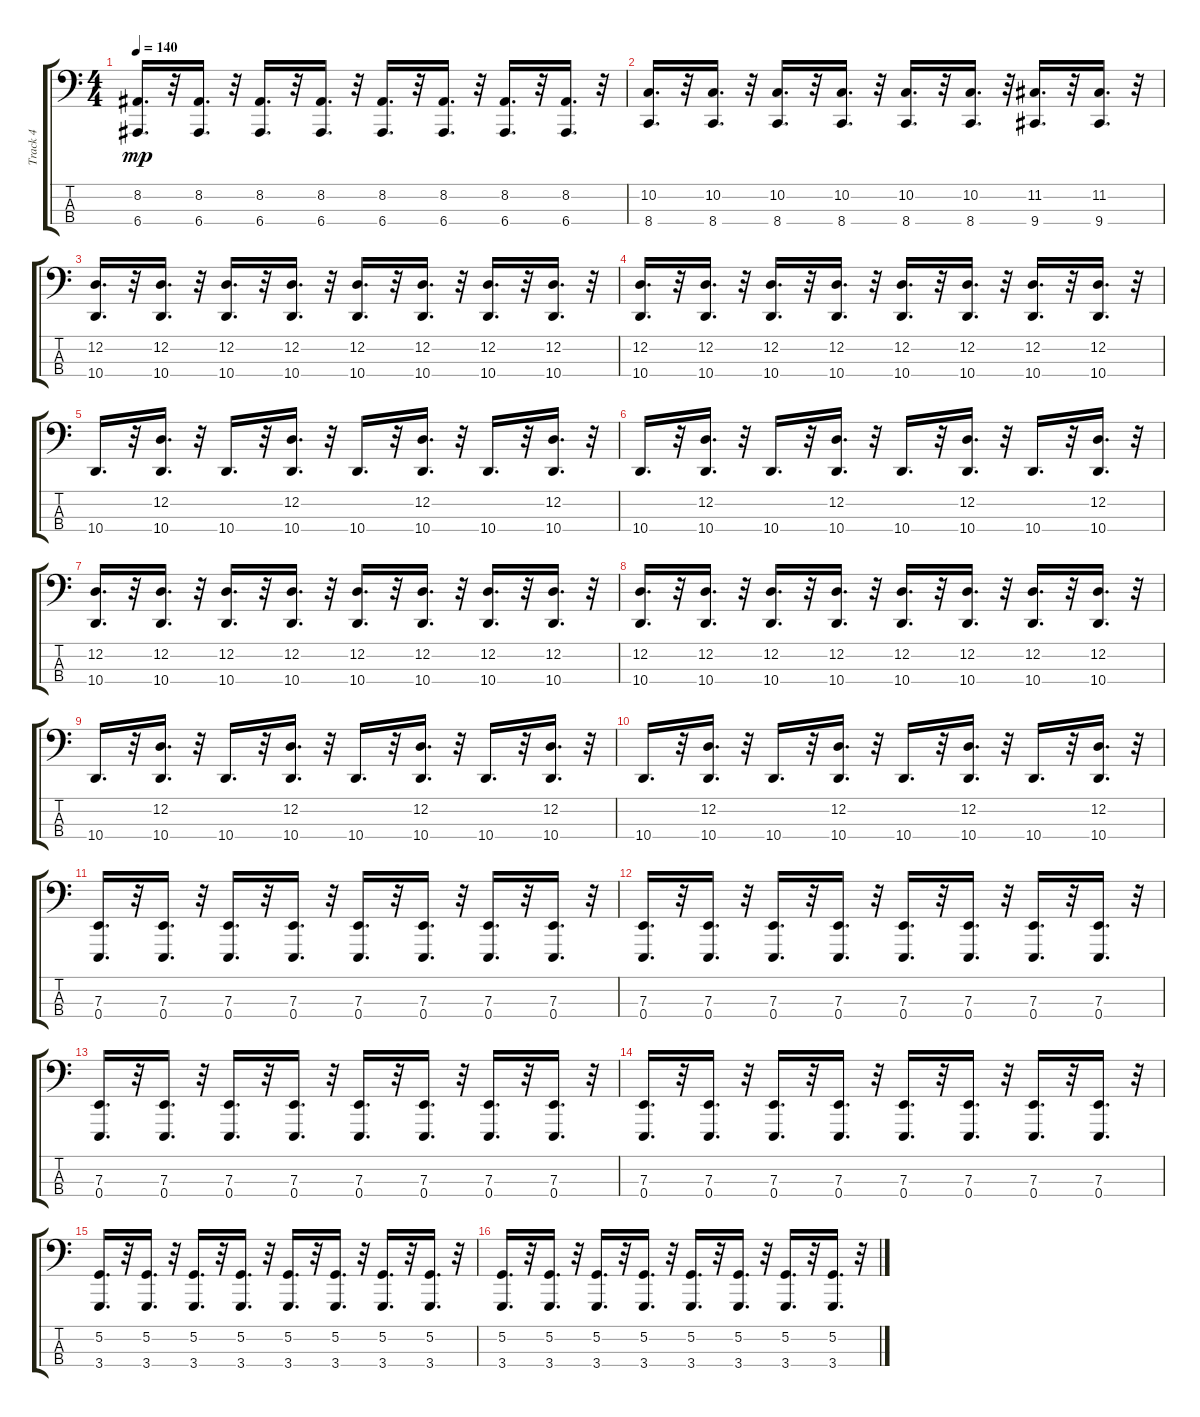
\track ("Track 4" "Track 4") {instrument lead8bassandlead}
\staff {score tabs}
\tuning (G2 D2 A1 E1) {hide}
\ts (4 4)
\tempo 140
\clef f4
\ks c
(8.2 6.4).16{d dy mp} r.32 (8.2 6.4).16{d} r.32 (8.2 6.4).16{d} r.32 (8.2 6.4).16{d} r.32 (8.2 6.4).16{d} r.32 (8.2 6.4).16{d} r.32 (8.2 6.4).16{d} r.32 (8.2 6.4).16{d} r.32 |
(10.2 8.4).16{d} r.32 (10.2 8.4).16{d} r.32 (10.2 8.4).16{d} r.32 (10.2 8.4).16{d} r.32 (10.2 8.4).16{d} r.32 (10.2 8.4).16{d} r.32 (11.2 9.4).16{d} r.32 (11.2 9.4).16{d} r.32 |
(12.2 10.4).16{d} r.32 (12.2 10.4).16{d} r.32 (12.2 10.4).16{d} r.32 (12.2 10.4).16{d} r.32 (12.2 10.4).16{d} r.32 (12.2 10.4).16{d} r.32 (12.2 10.4).16{d} r.32 (12.2 10.4).16{d} r.32 |
(12.2 10.4).16{d} r.32 (12.2 10.4).16{d} r.32 (12.2 10.4).16{d} r.32 (12.2 10.4).16{d} r.32 (12.2 10.4).16{d} r.32 (12.2 10.4).16{d} r.32 (12.2 10.4).16{d} r.32 (12.2 10.4).16{d} r.32 |
10.4.16{d} r.32 (12.2 10.4).16{d} r.32 10.4.16{d} r.32 (12.2 10.4).16{d} r.32 10.4.16{d} r.32 (12.2 10.4).16{d} r.32 10.4.16{d} r.32 (12.2 10.4).16{d} r.32 |
10.4.16{d} r.32 (12.2 10.4).16{d} r.32 10.4.16{d} r.32 (12.2 10.4).16{d} r.32 10.4.16{d} r.32 (12.2 10.4).16{d} r.32 10.4.16{d} r.32 (12.2 10.4).16{d} r.32 |
(12.2 10.4).16{d} r.32 (12.2 10.4).16{d} r.32 (12.2 10.4).16{d} r.32 (12.2 10.4).16{d} r.32 (12.2 10.4).16{d} r.32 (12.2 10.4).16{d} r.32 (12.2 10.4).16{d} r.32 (12.2 10.4).16{d} r.32 |
(12.2 10.4).16{d} r.32 (12.2 10.4).16{d} r.32 (12.2 10.4).16{d} r.32 (12.2 10.4).16{d} r.32 (12.2 10.4).16{d} r.32 (12.2 10.4).16{d} r.32 (12.2 10.4).16{d} r.32 (12.2 10.4).16{d} r.32 |
10.4.16{d} r.32 (12.2 10.4).16{d} r.32 10.4.16{d} r.32 (12.2 10.4).16{d} r.32 10.4.16{d} r.32 (12.2 10.4).16{d} r.32 10.4.16{d} r.32 (12.2 10.4).16{d} r.32 |
10.4.16{d} r.32 (12.2 10.4).16{d} r.32 10.4.16{d} r.32 (12.2 10.4).16{d} r.32 10.4.16{d} r.32 (12.2 10.4).16{d} r.32 10.4.16{d} r.32 (12.2 10.4).16{d} r.32 |
(7.3 0.4).16{d} r.32 (7.3 0.4).16{d} r.32 (7.3 0.4).16{d} r.32 (7.3 0.4).16{d} r.32 (7.3 0.4).16{d} r.32 (7.3 0.4).16{d} r.32 (7.3 0.4).16{d} r.32 (7.3 0.4).16{d} r.32 |
(7.3 0.4).16{d} r.32 (7.3 0.4).16{d} r.32 (7.3 0.4).16{d} r.32 (7.3 0.4).16{d} r.32 (7.3 0.4).16{d} r.32 (7.3 0.4).16{d} r.32 (7.3 0.4).16{d} r.32 (7.3 0.4).16{d} r.32 |
(7.3 0.4).16{d} r.32 (7.3 0.4).16{d} r.32 (7.3 0.4).16{d} r.32 (7.3 0.4).16{d} r.32 (7.3 0.4).16{d} r.32 (7.3 0.4).16{d} r.32 (7.3 0.4).16{d} r.32 (7.3 0.4).16{d} r.32 |
(7.3 0.4).16{d} r.32 (7.3 0.4).16{d} r.32 (7.3 0.4).16{d} r.32 (7.3 0.4).16{d} r.32 (7.3 0.4).16{d} r.32 (7.3 0.4).16{d} r.32 (7.3 0.4).16{d} r.32 (7.3 0.4).16{d} r.32 |
(5.2 3.4).16{d} r.32 (5.2 3.4).16{d} r.32 (5.2 3.4).16{d} r.32 (5.2 3.4).16{d} r.32 (5.2 3.4).16{d} r.32 (5.2 3.4).16{d} r.32 (5.2 3.4).16{d} r.32 (5.2 3.4).16{d} r.32 |
(5.2 3.4).16{d} r.32 (5.2 3.4).16{d} r.32 (5.2 3.4).16{d} r.32 (5.2 3.4).16{d} r.32 (5.2 3.4).16{d} r.32 (5.2 3.4).16{d} r.32 (5.2 3.4).16{d} r.32 (5.2 3.4).16{d} r.32
